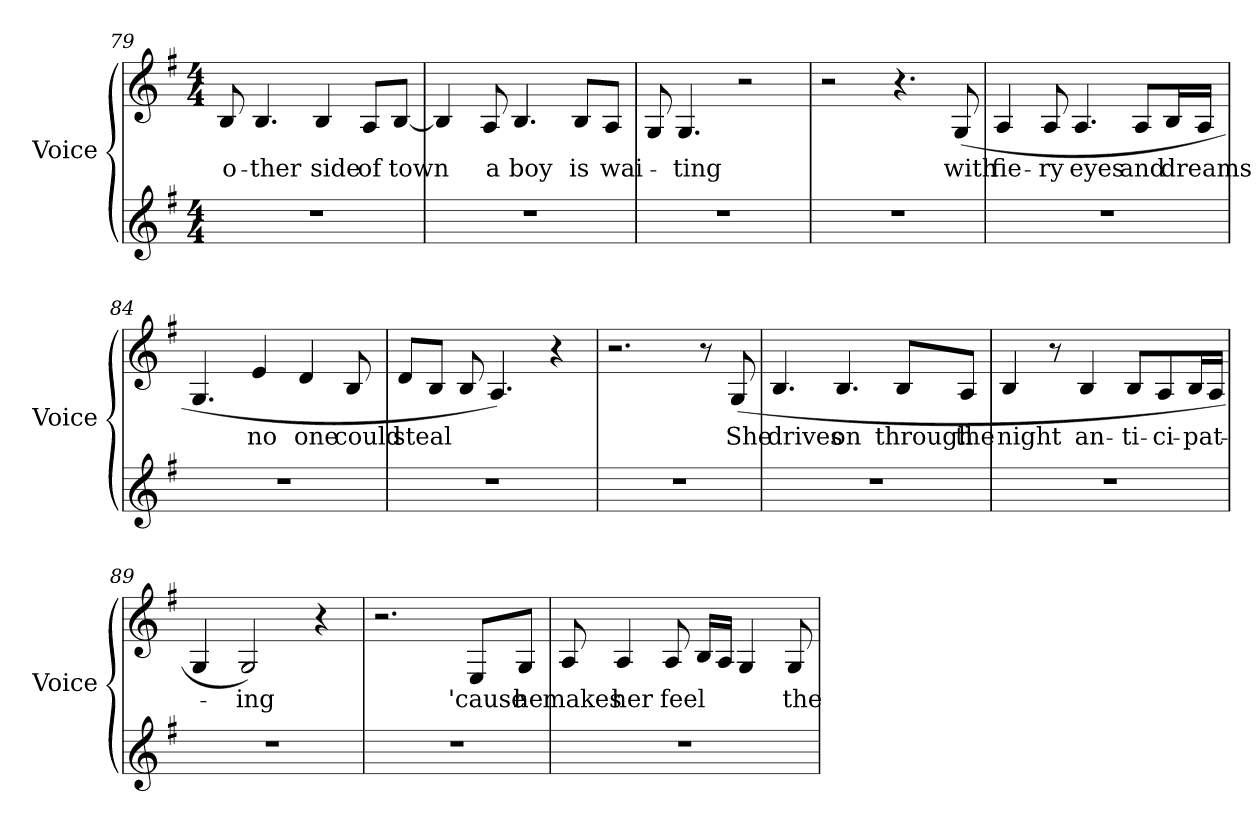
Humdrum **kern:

**kern	**kern	**text
*part2	*part1	*part1
*staff2	*staff1	*staff1
*I"Voice	*I"Voice	*
*I'Voice	*I'Voice	*
*clefG2	*clefG2	*
*k[f#]	*k[f#]	*
*G:	*G:	*
*M4/4	*M4/4	*
=79	=79	=79
!	!	!LO:LY:b:color=#000000
1r	8Bi/	o-
!	!	!LO:LY:b:color=#000000
.	4.Bi/	-ther
!	!	!LO:LY:b:color=#000000
.	4Bi/	side
!	!	!LO:LY:b:color=#000000
.	8Ai/L	of
!	!	!LO:LY:b:color=#000000
.	[8Bi/J	town
=80	=80	=80
1r	4Bi/]	.
!	!	!LO:LY:b:color=#000000
.	8Ai/	a
!	!	!LO:LY:b:color=#000000
.	4.Bi/	boy
!	!	!LO:LY:b:color=#000000
.	8Bi/L	is
!	!	!LO:LY:b:color=#000000
.	8Ai/J	wai-
=81	=81	=81
1r	8Gi/	.
!	!	!LO:LY:b:color=#000000
.	4.Gi/	-ting
.	2r	.
=82	=82	=82
1r	2r	.
.	4.r	.
!	!	!LO:LY:b:color=#000000
.	(8Gi/	with
!!LO:LB:g=z
=83	=83	=83
!	!	!LO:LY:b:color=#000000
1r	4Ai/	fie-
!	!	!LO:LY:b:color=#000000
.	8Ai/	-ry
!	!	!LO:LY:b:color=#000000
.	4.Ai/	eyes
!	!	!LO:LY:b:color=#000000
.	8Ai/L	and
!	!	!LO:LY:b:color=#000000
.	16Bi/L	dreams
.	16Ai/JJ	.
=84	=84	=84
1r	4.Gi/	.
!	!	!LO:LY:b:color=#000000
.	4ei/	no
!	!	!LO:LY:b:color=#000000
.	4di/	one
!	!	!LO:LY:b:color=#000000
.	8Bi/	could
=85	=85	=85
!	!	!LO:LY:b:color=#000000
1r	8di/L	steal
.	8Bi/J	.
.	8Bi/	.
.	4.Ai/)	.
.	4r	.
=86	=86	=86
1r	2.r	.
.	8r	.
!	!	!LO:LY:b:color=#000000
.	(8Gi/	She
!!LO:LB:g=z
=87	=87	=87
!	!	!LO:LY:b:color=#000000
1r	4.Bi/	drives
!	!	!LO:LY:b:color=#000000
.	4.Bi/	on
!	!	!LO:LY:b:color=#000000
.	8Bi/L	through
!	!	!LO:LY:b:color=#000000
.	8Ai/J	the
=88	=88	=88
!	!	!LO:LY:b:color=#000000
1r	4Bi/	night
.	8r	.
!	!	!LO:LY:b:color=#000000
.	4Bi/	an-
!	!	!LO:LY:b:color=#000000
.	8Bi/L	-ti-
!	!	!LO:LY:b:color=#000000
.	8Ai/	-ci-
!	!	!LO:LY:b:color=#000000
.	16Bi/L	-pat-
.	16Ai/JJ	.
=89	=89	=89
1r	4Gi/	.
!	!	!LO:LY:b:color=#000000
.	2Gi/)	-ing
.	4r	.
=90	=90	=90
1r	2.r	.
!	!	!LO:LY:b:color=#000000
.	8Ei/L	'cause
!	!	!LO:LY:b:color=#000000
.	8Gi/J	he
!!LO:LB:g=z
=91	=91	=91
!	!	!LO:LY:b:color=#000000
1r	8Ai/	makes
!	!	!LO:LY:b:color=#000000
.	4Ai/	her
!	!	!LO:LY:b:color=#000000
.	8Ai/	feel
.	16Bi/LL	.
.	16Ai/JJ	.
.	4Gi/	.
!	!	!LO:LY:b:color=#000000
.	8Gi/	the
=	=	=
*-	*-	*-
